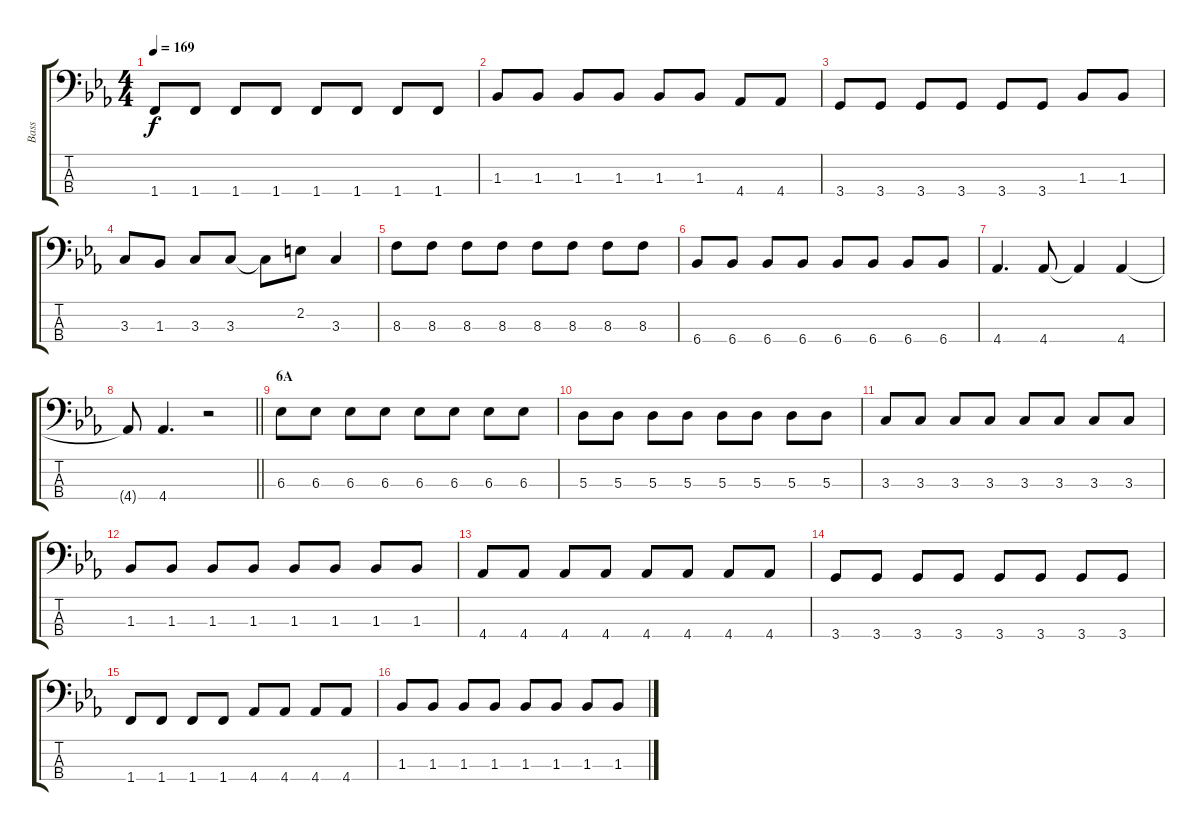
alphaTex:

\track ("Bass" "Bass") {instrument electricbassfinger}
\staff {score tabs}
\tuning (G2 D2 A1 E1) {hide}
\ts (4 4)
\tempo 169
\clef f4
\ks eb
1.4.8{dy f} 1.4.8 1.4.8 1.4.8 1.4.8 1.4.8 1.4.8 1.4.8 |
1.3.8 1.3.8 1.3.8 1.3.8 1.3.8 1.3.8 4.4.8 4.4.8 |
3.4.8 3.4.8 3.4.8 3.4.8 3.4.8 3.4.8 1.3.8 1.3.8 |
3.3.8 1.3.8 3.3.8 3.3.8 3.3{t}.8 2.2.8 3.3.4 |
8.3.8 8.3.8 8.3.8 8.3.8 8.3.8 8.3.8 8.3.8 8.3.8 |
6.4.8 6.4.8 6.4.8 6.4.8 6.4.8 6.4.8 6.4.8 6.4.8 |
4.4.4{d} 4.4.8 4.4{t}.4 4.4.4 |
\barLineRight lightlight
4.4{t}.8 4.4.4{d} r.2 |
\section ("" "6A")
6.3.8 6.3.8 6.3.8 6.3.8 6.3.8 6.3.8 6.3.8 6.3.8 |
5.3.8 5.3.8 5.3.8 5.3.8 5.3.8 5.3.8 5.3.8 5.3.8 |
3.3.8 3.3.8 3.3.8 3.3.8 3.3.8 3.3.8 3.3.8 3.3.8 |
1.3.8 1.3.8 1.3.8 1.3.8 1.3.8 1.3.8 1.3.8 1.3.8 |
4.4.8 4.4.8 4.4.8 4.4.8 4.4.8 4.4.8 4.4.8 4.4.8 |
3.4.8 3.4.8 3.4.8 3.4.8 3.4.8 3.4.8 3.4.8 3.4.8 |
1.4.8 1.4.8 1.4.8 1.4.8 4.4.8 4.4.8 4.4.8 4.4.8 |
1.3.8 1.3.8 1.3.8 1.3.8 1.3.8 1.3.8 1.3.8 1.3.8
